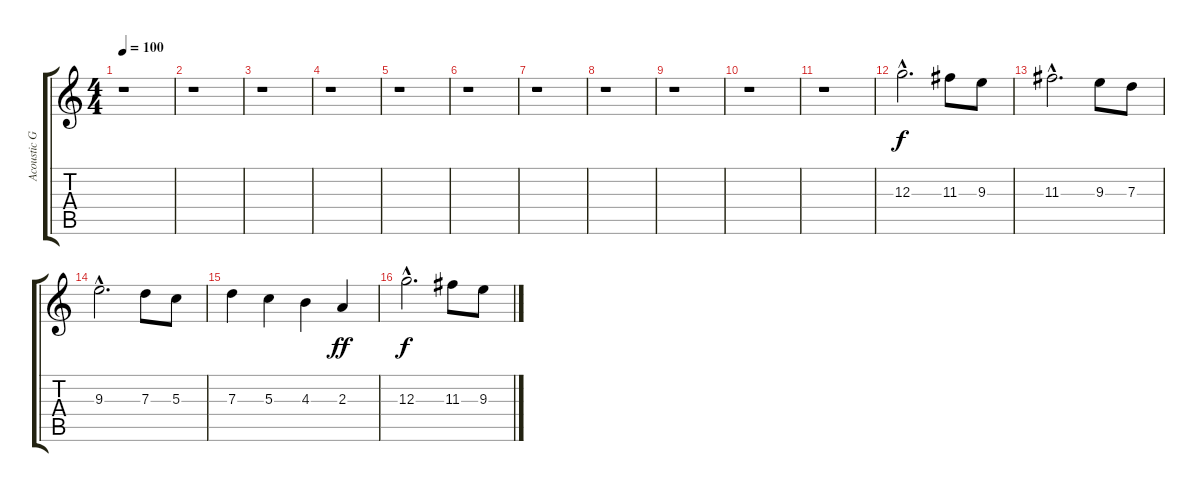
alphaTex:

\track ("Acoustic Guitar 1" "Acoustic G") {instrument acousticguitarsteel}
\staff {score tabs}
\tuning (E4 B3 G3 D3 A2 E2) {hide}
\ts (4 4)
\tempo 100
\clef g2
\ks c
r.1{dy f} |
r.1 |
r.1 |
r.1 |
r.1 |
r.1 |
r.1 |
r.1 |
r.1 |
r.1 |
r.1 |
12.3{hac}.2{d} 11.3.8 9.3.8 |
11.3{hac}.2{d} 9.3.8 7.3.8 |
9.3{hac}.2{d} 7.3.8 5.3.8 |
7.3.4 5.3.4 4.3.4 2.3.4{dy ff} |
12.3{hac}.2{d dy f} 11.3.8 9.3.8
